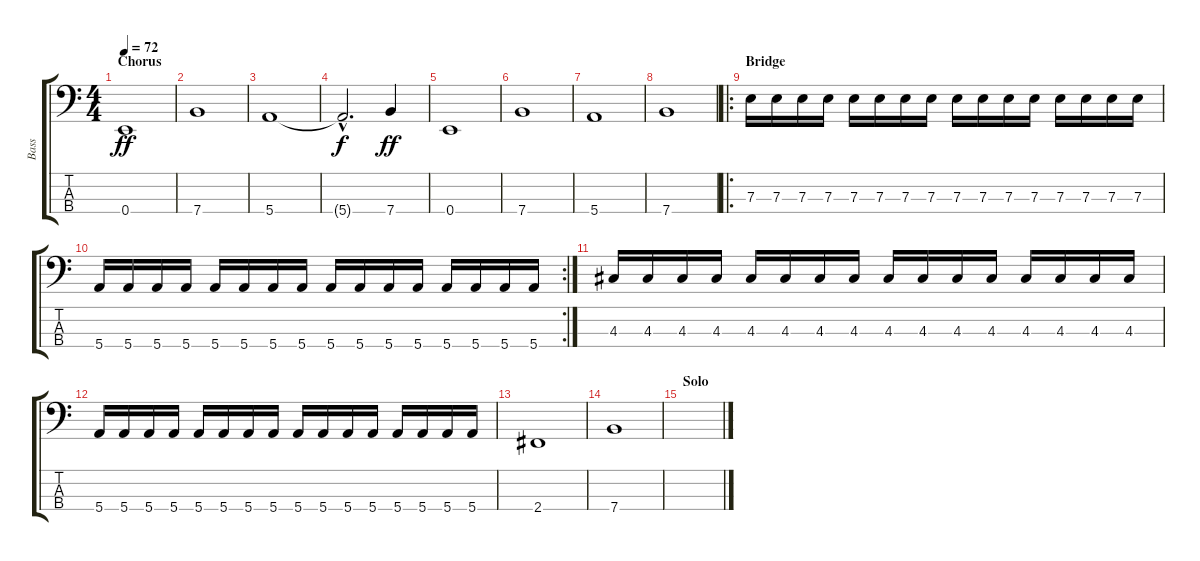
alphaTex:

\track ("Bass" "Bass") {instrument electricbassfinger}
\staff {score tabs}
\tuning (G2 D2 A1 E1) {hide}
\ts (4 4)
\section ("" "Chorus")
\tempo 72
\clef f4
\ks c
0.4.1{dy ff} |
7.4.1 |
5.4.1 |
5.4{hac t}.2{d dy f} 7.4.4{dy ff} |
0.4.1 |
7.4.1 |
5.4.1 |
7.4.1 |
\ro
\section ("" "Bridge")
7.3.16 7.3.16 7.3.16 7.3.16 7.3.16 7.3.16 7.3.16 7.3.16 7.3.16 7.3.16 7.3.16 7.3.16 7.3.16 7.3.16 7.3.16 7.3.16 |
\rc 2
5.4.16 5.4.16 5.4.16 5.4.16 5.4.16 5.4.16 5.4.16 5.4.16 5.4.16 5.4.16 5.4.16 5.4.16 5.4.16 5.4.16 5.4.16 5.4.16 |
4.3.16 4.3.16 4.3.16 4.3.16 4.3.16 4.3.16 4.3.16 4.3.16 4.3.16 4.3.16 4.3.16 4.3.16 4.3.16 4.3.16 4.3.16 4.3.16 |
5.4.16 5.4.16 5.4.16 5.4.16 5.4.16 5.4.16 5.4.16 5.4.16 5.4.16 5.4.16 5.4.16 5.4.16 5.4.16 5.4.16 5.4.16 5.4.16 |
2.4.1 |
7.4.1 |
\section ("" "Solo")
